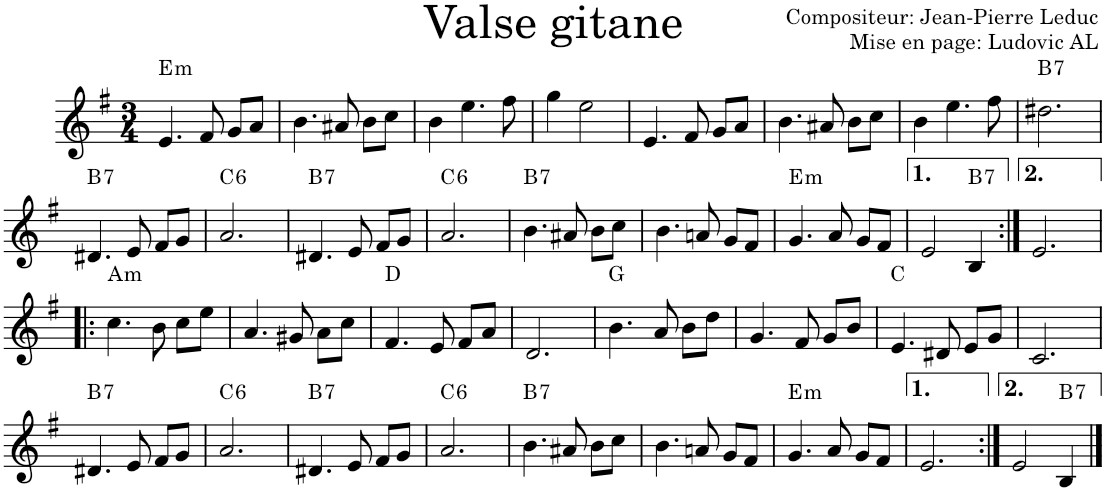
**kern	**harte
*part1	*part1
*staff1	*
*I"Voice	*
*I'V	*
*clefG2	*
*k[f#]	*
*M3/4	*
=1	=1
!	!LO:H:kt=m
4.e/	E:min
8f#/	.
8g/L	.
8a/J	.
=2	=2
4.b\	.
8a#X/	.
8b\L	.
8cc\J	.
=3	=3
4b\	.
4.ee\	.
8ff#\	.
=4	=4
4gg\	.
2ee\	.
=5	=5
4.e/	.
8f#/	.
8g/L	.
8a/J	.
=6	=6
4.b\	.
8a#X/	.
8b\L	.
8cc\J	.
=7	=7
4b\	.
4.ee\	.
8ff#\	.
=8	=8
!	!LO:H:kt=7
2.dd#X\	B:7
!!LO:LB:g=z
=9	=9
!	!LO:H:kt=7
4.d#X/	B:7
8e/	.
8f#/L	.
8g/J	.
=10	=10
!	!LO:H:kt=6
2.a/	C:maj6
=11	=11
!	!LO:H:kt=7
4.d#X/	B:7
8e/	.
8f#/L	.
8g/J	.
=12	=12
!	!LO:H:kt=6
2.a/	C:maj6
=13	=13
!	!LO:H:kt=7
4.b\	B:7
8a#X/	.
8b\L	.
8cc\J	.
=14	=14
4.b\	.
8an/	.
8g/L	.
8f#/J	.
=15	=15
!	!LO:H:kt=m
4.g/	E:min
8a/	.
8g/L	.
8f#/J	.
=16	=16
2e/	.
!	!LO:H:kt=7
4B/	B:7
=17:|!	=17:|!
2.e/	.
!!LO:LB:g=z
=18!|:	=18!|:
!	!LO:H:kt=m
4.cc\	A:min
8b\	.
8cc\L	.
8ee\J	.
=19	=19
4.a/	.
8g#X/	.
8a\L	.
8cc\J	.
=20	=20
4.f#/	D:maj
8e/	.
8f#/L	.
8a/J	.
=21	=21
2.d/	.
=22	=22
4.b\	G:maj
8a/	.
8b\L	.
8dd\J	.
=23	=23
4.g/	.
8f#/	.
8g/L	.
8b/J	.
=24	=24
4.e/	C:maj
8d#X/	.
8e/L	.
8g/J	.
=25	=25
2.c/	.
!!LO:LB:g=z
=26	=26
!	!LO:H:kt=7
4.d#X/	B:7
8e/	.
8f#/L	.
8g/J	.
=27	=27
!	!LO:H:kt=6
2.a/	C:maj6
=28	=28
!	!LO:H:kt=7
4.d#X/	B:7
8e/	.
8f#/L	.
8g/J	.
=29	=29
!	!LO:H:kt=6
2.a/	C:maj6
=30	=30
!	!LO:H:kt=7
4.b\	B:7
8a#X/	.
8b\L	.
8cc\J	.
=31	=31
4.b\	.
8an/	.
8g/L	.
8f#/J	.
=32	=32
!	!LO:H:kt=m
4.g/	E:min
8a/	.
8g/L	.
8f#/J	.
=33	=33
2.e/	.
=34:|!	=34:|!
2e/	.
!	!LO:H:kt=7
4B/	B:7
==	==
*-	*-
